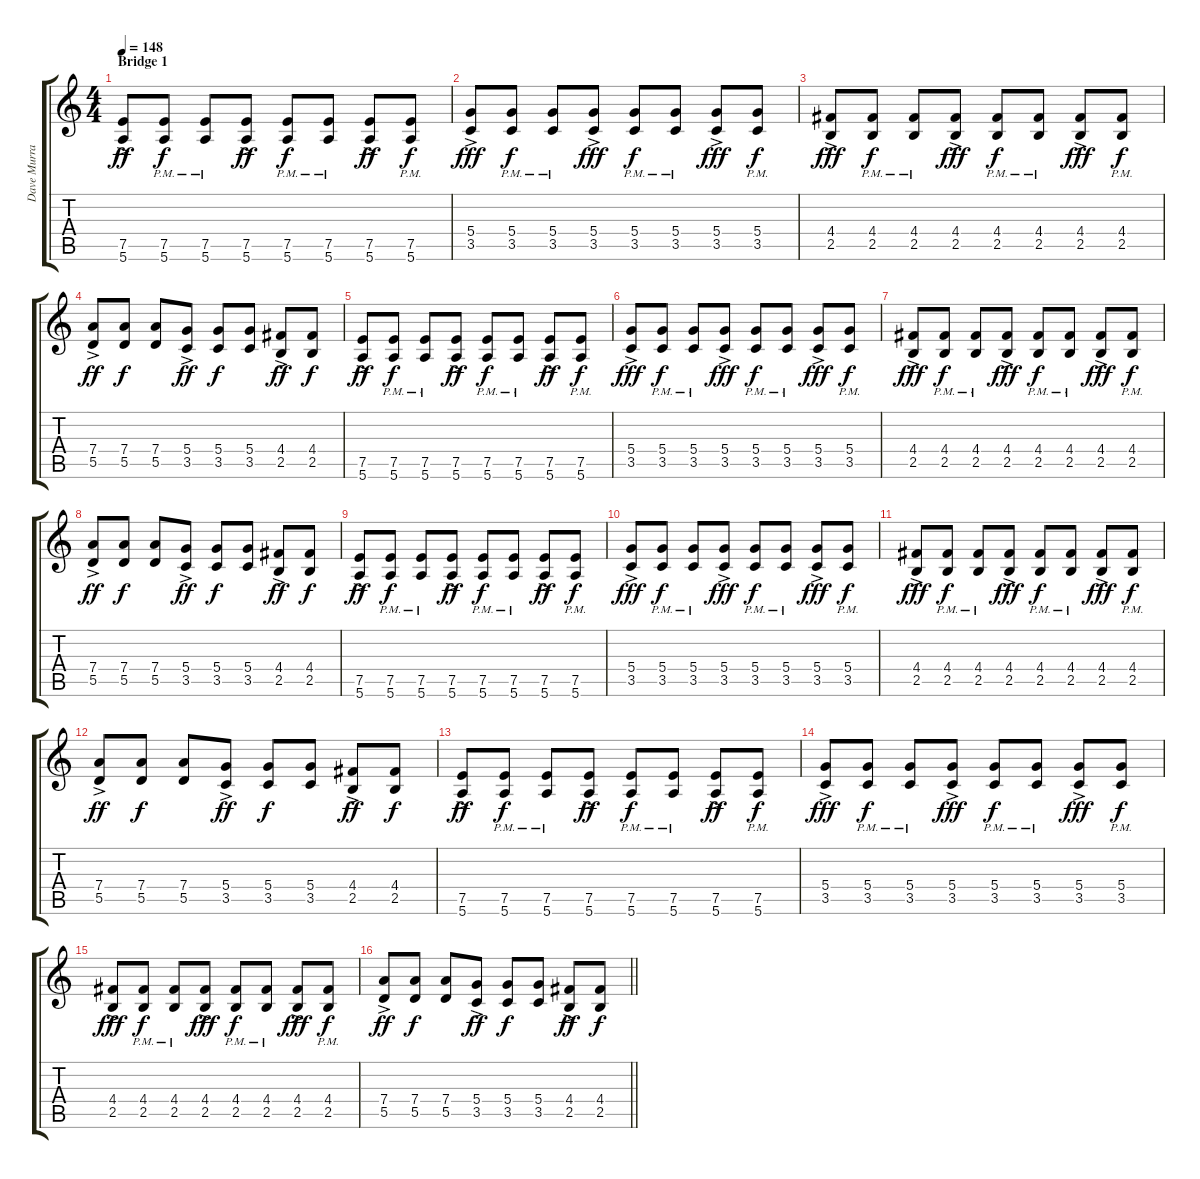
\track ("Dave Murray" "Dave Murra") {instrument overdrivenguitar}
\staff {score tabs}
\tuning (E4 B3 G3 D3 A2 E2) {hide}
\ts (4 4)
\section ("" "Bridge 1")
\tempo 148
\clef g2
\ks c
(7.5{ac} 5.6{ac}).8{dy ff} (7.5{pm} 5.6{pm}).8{dy f} (7.5{pm} 5.6{pm}).8 (7.5{ac} 5.6{ac}).8{dy ff} (7.5{pm} 5.6{pm}).8{dy f} (7.5{pm} 5.6{pm}).8 (7.5{ac} 5.6{ac}).8{dy ff} (7.5{pm} 5.6{pm}).8{dy f} |
(5.4{ac} 3.5{ac}).8{dy fff} (5.4{pm} 3.5{pm}).8{dy f} (5.4{pm} 3.5{pm}).8 (5.4{ac} 3.5{ac}).8{dy fff} (5.4{pm} 3.5{pm}).8{dy f} (5.4{pm} 3.5{pm}).8 (5.4{ac} 3.5{ac}).8{dy fff} (5.4{pm} 3.5{pm}).8{dy f} |
(4.4{ac} 2.5{ac}).8{dy fff} (4.4{pm} 2.5{pm}).8{dy f} (4.4{pm} 2.5{pm}).8 (4.4{ac} 2.5{ac}).8{dy fff} (4.4{pm} 2.5{pm}).8{dy f} (4.4{pm} 2.5{pm}).8 (4.4{ac} 2.5{ac}).8{dy fff} (4.4{pm} 2.5{pm}).8{dy f} |
(7.4{ac} 5.5{ac}).8{dy ff} (7.4 5.5).8{dy f} (7.4 5.5).8 (5.4{ac} 3.5{ac}).8{dy ff} (5.4 3.5).8{dy f} (5.4 3.5).8 (4.4{ac} 2.5{ac}).8{dy ff} (4.4 2.5).8{dy f} |
(7.5{ac} 5.6{ac}).8{dy ff} (7.5{pm} 5.6{pm}).8{dy f} (7.5{pm} 5.6{pm}).8 (7.5{ac} 5.6{ac}).8{dy ff} (7.5{pm} 5.6{pm}).8{dy f} (7.5{pm} 5.6{pm}).8 (7.5{ac} 5.6{ac}).8{dy ff} (7.5{pm} 5.6{pm}).8{dy f} |
(5.4{ac} 3.5{ac}).8{dy fff} (5.4{pm} 3.5{pm}).8{dy f} (5.4{pm} 3.5{pm}).8 (5.4{ac} 3.5{ac}).8{dy fff} (5.4{pm} 3.5{pm}).8{dy f} (5.4{pm} 3.5{pm}).8 (5.4{ac} 3.5{ac}).8{dy fff} (5.4{pm} 3.5{pm}).8{dy f} |
(4.4{ac} 2.5{ac}).8{dy fff} (4.4{pm} 2.5{pm}).8{dy f} (4.4{pm} 2.5{pm}).8 (4.4{ac} 2.5{ac}).8{dy fff} (4.4{pm} 2.5{pm}).8{dy f} (4.4{pm} 2.5{pm}).8 (4.4{ac} 2.5{ac}).8{dy fff} (4.4{pm} 2.5{pm}).8{dy f} |
(7.4{ac} 5.5{ac}).8{dy ff} (7.4 5.5).8{dy f} (7.4 5.5).8 (5.4{ac} 3.5{ac}).8{dy ff} (5.4 3.5).8{dy f} (5.4 3.5).8 (4.4{ac} 2.5{ac}).8{dy ff} (4.4 2.5).8{dy f} |
(7.5{ac} 5.6{ac}).8{dy ff} (7.5{pm} 5.6{pm}).8{dy f} (7.5{pm} 5.6{pm}).8 (7.5{ac} 5.6{ac}).8{dy ff} (7.5{pm} 5.6{pm}).8{dy f} (7.5{pm} 5.6{pm}).8 (7.5{ac} 5.6{ac}).8{dy ff} (7.5{pm} 5.6{pm}).8{dy f} |
(5.4{ac} 3.5{ac}).8{dy fff} (5.4{pm} 3.5{pm}).8{dy f} (5.4{pm} 3.5{pm}).8 (5.4{ac} 3.5{ac}).8{dy fff} (5.4{pm} 3.5{pm}).8{dy f} (5.4{pm} 3.5{pm}).8 (5.4{ac} 3.5{ac}).8{dy fff} (5.4{pm} 3.5{pm}).8{dy f} |
(4.4{ac} 2.5{ac}).8{dy fff} (4.4{pm} 2.5{pm}).8{dy f} (4.4{pm} 2.5{pm}).8 (4.4{ac} 2.5{ac}).8{dy fff} (4.4{pm} 2.5{pm}).8{dy f} (4.4{pm} 2.5{pm}).8 (4.4{ac} 2.5{ac}).8{dy fff} (4.4{pm} 2.5{pm}).8{dy f} |
(7.4{ac} 5.5{ac}).8{dy ff} (7.4 5.5).8{dy f} (7.4 5.5).8 (5.4{ac} 3.5{ac}).8{dy ff} (5.4 3.5).8{dy f} (5.4 3.5).8 (4.4{ac} 2.5{ac}).8{dy ff} (4.4 2.5).8{dy f} |
(7.5{ac} 5.6{ac}).8{dy ff} (7.5{pm} 5.6{pm}).8{dy f} (7.5{pm} 5.6{pm}).8 (7.5{ac} 5.6{ac}).8{dy ff} (7.5{pm} 5.6{pm}).8{dy f} (7.5{pm} 5.6{pm}).8 (7.5{ac} 5.6{ac}).8{dy ff} (7.5{pm} 5.6{pm}).8{dy f} |
(5.4{ac} 3.5{ac}).8{dy fff} (5.4{pm} 3.5{pm}).8{dy f} (5.4{pm} 3.5{pm}).8 (5.4{ac} 3.5{ac}).8{dy fff} (5.4{pm} 3.5{pm}).8{dy f} (5.4{pm} 3.5{pm}).8 (5.4{ac} 3.5{ac}).8{dy fff} (5.4{pm} 3.5{pm}).8{dy f} |
(4.4{ac} 2.5{ac}).8{dy fff} (4.4{pm} 2.5{pm}).8{dy f} (4.4{pm} 2.5{pm}).8 (4.4{ac} 2.5{ac}).8{dy fff} (4.4{pm} 2.5{pm}).8{dy f} (4.4{pm} 2.5{pm}).8 (4.4{ac} 2.5{ac}).8{dy fff} (4.4{pm} 2.5{pm}).8{dy f} |
\barLineRight lightlight
(7.4{ac} 5.5{ac}).8{dy ff} (7.4 5.5).8{dy f} (7.4 5.5).8 (5.4{ac} 3.5{ac}).8{dy ff} (5.4 3.5).8{dy f} (5.4 3.5).8 (4.4{ac} 2.5{ac}).8{dy ff} (4.4 2.5).8{dy f}
